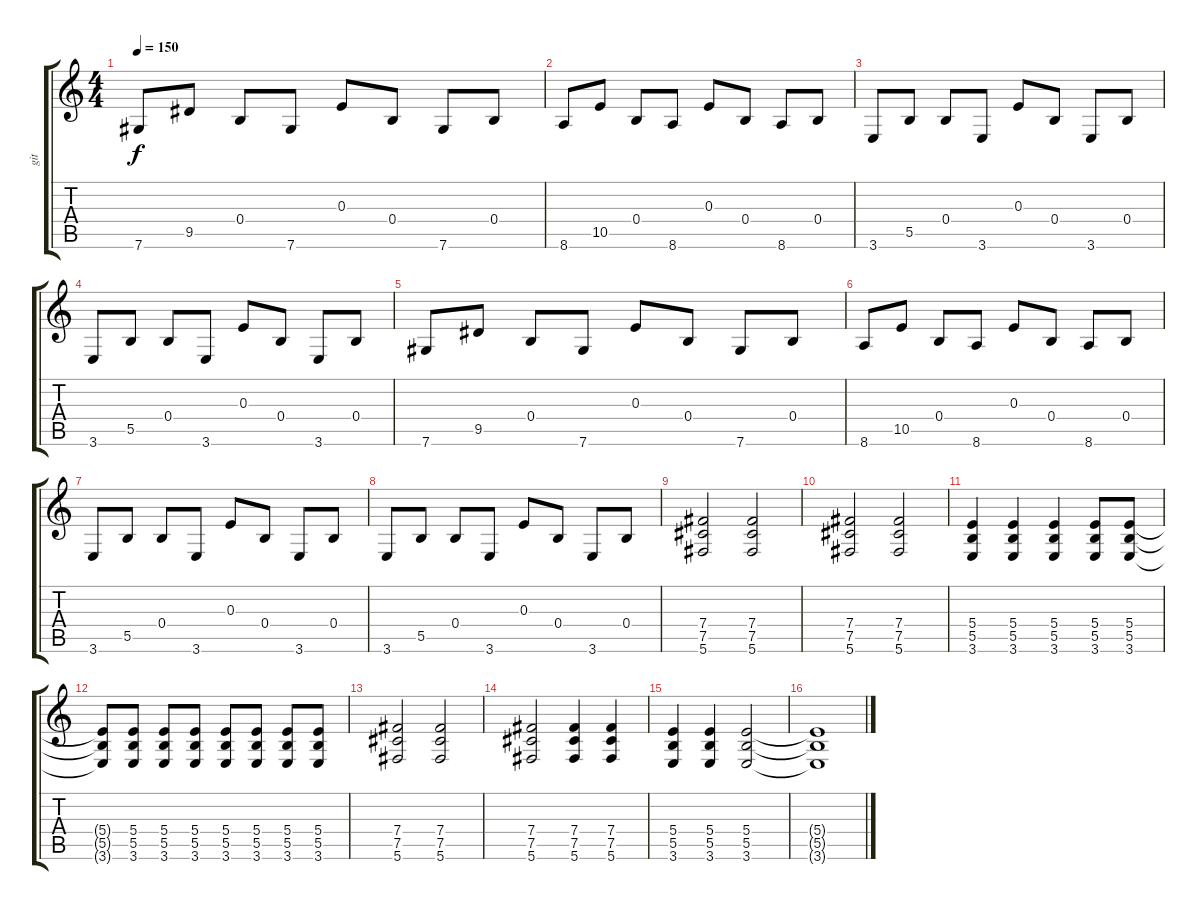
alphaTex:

\track ("git" "git") {instrument electricguitarclean}
\staff {score tabs}
\tuning (Db4 Ab3 E3 B2 Gb2 Db2) {hide}
\ts (4 4)
\tempo 150
\clef g2
\ks c
7.6.8{dy f instrument electricguitarclean} 9.5.8 0.4.8 7.6.8 0.3.8 0.4.8 7.6.8 0.4.8 |
8.6.8 10.5.8 0.4.8 8.6.8 0.3.8 0.4.8 8.6.8 0.4.8 |
3.6.8 5.5.8 0.4.8 3.6.8 0.3.8 0.4.8 3.6.8 0.4.8 |
3.6.8 5.5.8 0.4.8 3.6.8 0.3.8 0.4.8 3.6.8 0.4.8 |
7.6.8 9.5.8 0.4.8 7.6.8 0.3.8 0.4.8 7.6.8 0.4.8 |
8.6.8 10.5.8 0.4.8 8.6.8 0.3.8 0.4.8 8.6.8 0.4.8 |
3.6.8 5.5.8 0.4.8 3.6.8 0.3.8 0.4.8 3.6.8 0.4.8 |
3.6.8 5.5.8 0.4.8 3.6.8 0.3.8 0.4.8 3.6.8 0.4.8 |
(7.4 7.5 5.6).2{instrument overdrivenguitar} (7.4 7.5 5.6).2 |
(7.4 7.5 5.6).2 (7.4 7.5 5.6).2 |
(5.4 5.5 3.6).4 (5.4 5.5 3.6).4 (5.4 5.5 3.6).4 (5.4 5.5 3.6).8 (5.4 5.5 3.6).8 |
(5.4{t} 5.5{t} 3.6{t}).8 (5.4 5.5 3.6).8 (5.4 5.5 3.6).8 (5.4 5.5 3.6).8 (5.4 5.5 3.6).8 (5.4 5.5 3.6).8 (5.4 5.5 3.6).8 (5.4 5.5 3.6).8 |
(7.4 7.5 5.6).2 (7.4 7.5 5.6).2 |
(7.4 7.5 5.6).2 (7.4 7.5 5.6).4 (7.4 7.5 5.6).4 |
(5.4 5.5 3.6).4 (5.4 5.5 3.6).4 (5.4 5.5 3.6).2 |
(5.4{t} 5.5{t} 3.6{t}).1
